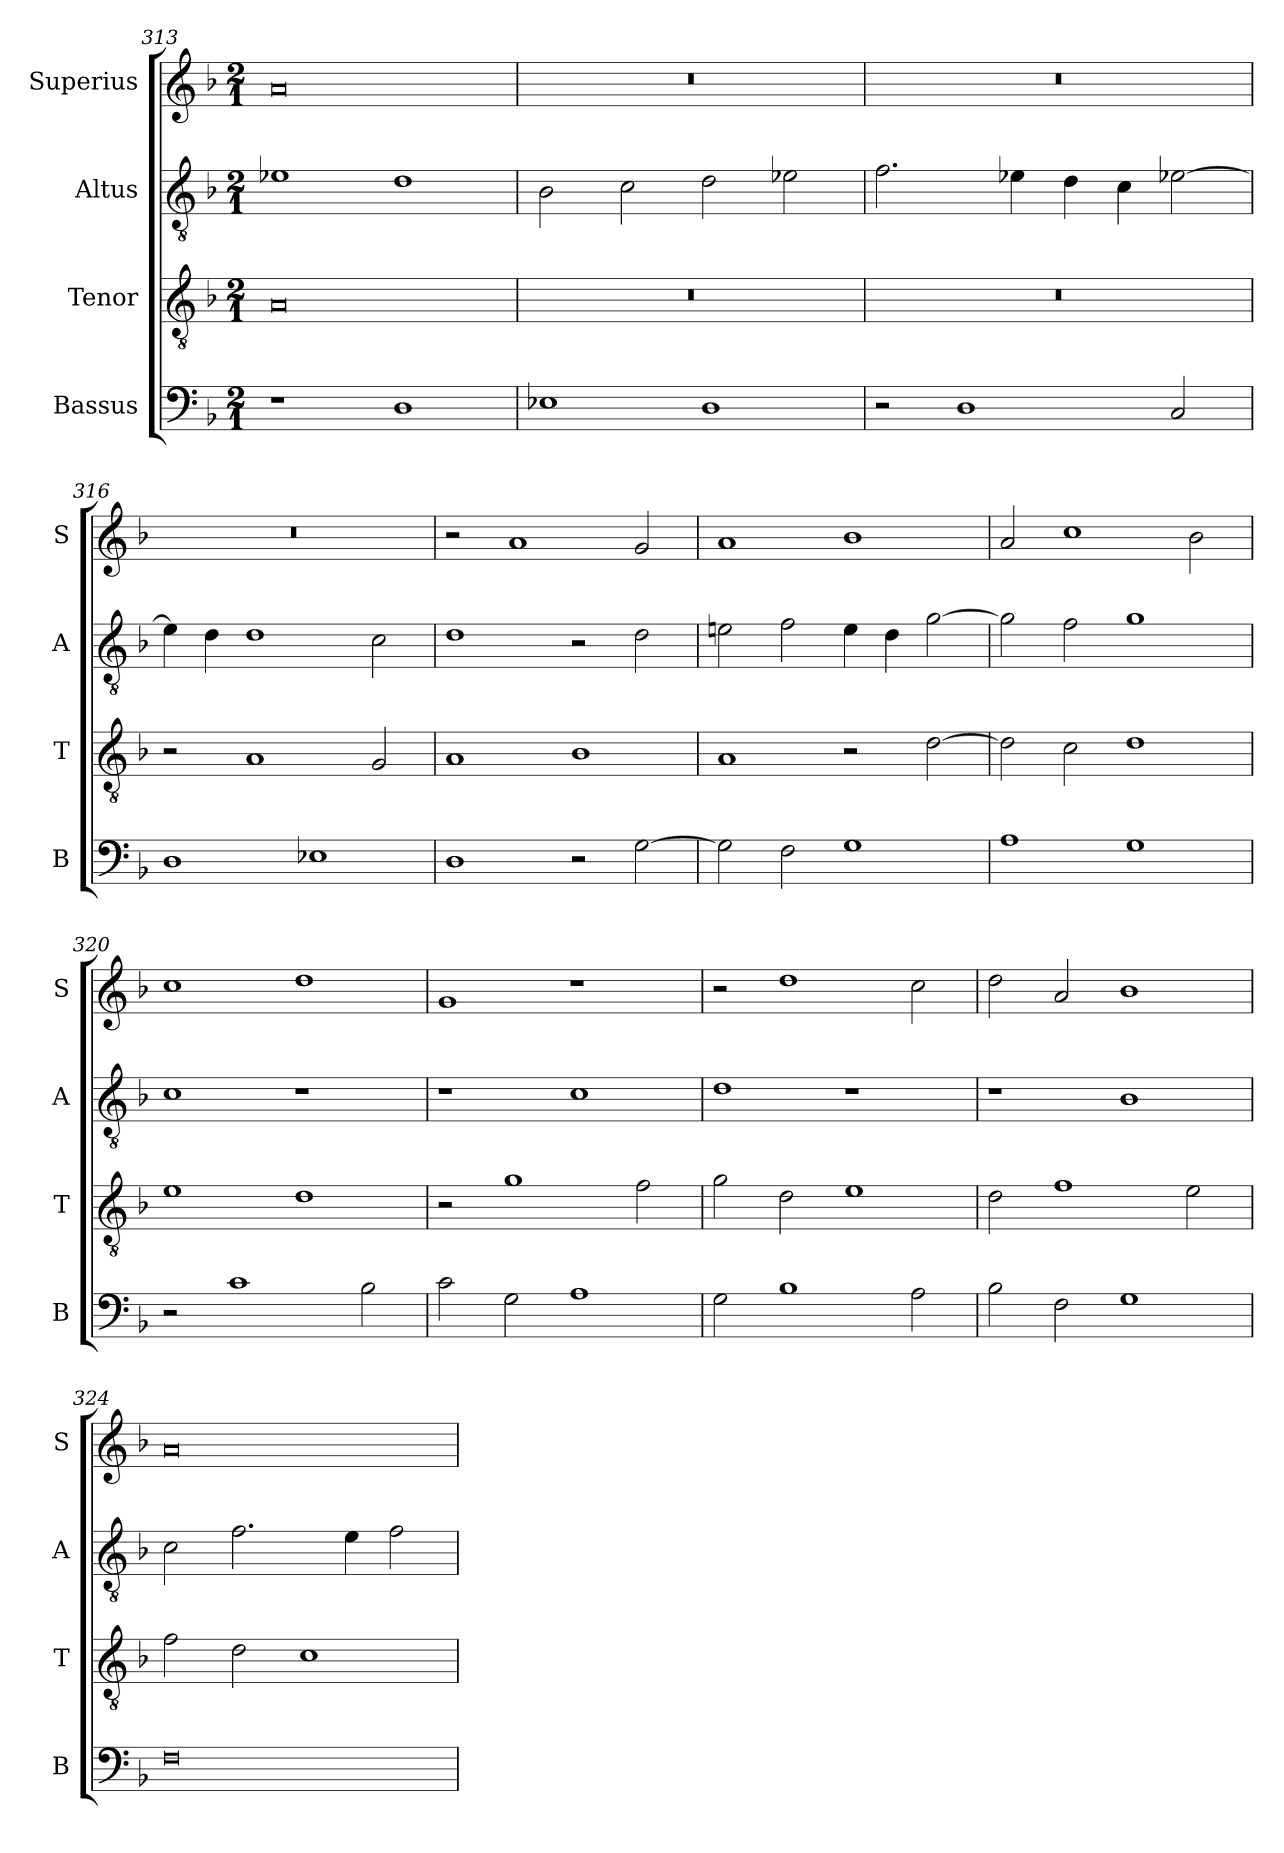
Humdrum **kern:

**kern	**kern	**kern	**kern
*part4	*part3	*part2	*part1
*staff4	*staff3	*staff2	*staff1
*I"Bassus	*I"Tenor	*I"Altus	*I"Superius
*I'B	*I'T	*I'A	*I'S
*clefF4	*clefGv2	*clefGv2	*clefG2
*k[b-]	*k[b-]	*k[b-]	*k[b-]
*M2/1	*M2/1	*M2/1	*M2/1
=313	=313	=313	=313
1r	0A	1e-X	0a
1D	.	1d	.
=314	=314	=314	=314
1E-X	0r	2B-\	0r
.	.	2c\	.
1D	.	2d\	.
.	.	2e-X\	.
=315	=315	=315	=315
2r	0r	2.f\	0r
1D	.	.	.
.	.	4e-X\	.
.	.	4d\	.
.	.	4c\	.
2C/	.	[2e-X\	.
=316	=316	=316	=316
1D	2r	4e-\]	0r
.	.	4d\	.
.	1A	1d	.
1E-X	.	.	.
.	2G/	2c\	.
=317	=317	=317	=317
1D	1A	1d	2r
.	.	.	1a
2r	1B-	2r	.
[2G\	.	2d\	2g/
=318	=318	=318	=318
2G\]	1A	2en\	1a
2F\	.	2f\	.
1G	2r	4e\	1b-
.	.	4d\	.
.	[2d\	[2g\	.
=319	=319	=319	=319
1A	2d\]	2g\]	2a/
.	2c\	2f\	1cc
1G	1d	1g	.
.	.	.	2b-\
=320	=320	=320	=320
2r	1e	1c	1cc
1c	.	.	.
.	1d	1r	1dd
2B-\	.	.	.
=321	=321	=321	=321
2c\	2r	1r	1g
2G\	1g	.	.
1A	.	1c	1r
.	2f\	.	.
=322	=322	=322	=322
2G\	2g\	1d	2r
1B-	2d\	.	1dd
.	1e	1r	.
2A\	.	.	2cc\
=323	=323	=323	=323
2B-\	2d\	1r	2dd\
2F\	1f	.	2a/
1G	.	1B-	1b-
.	2e\	.	.
=324	=324	=324	=324
0F	2f\	2c\	0a
.	2d\	2.f\	.
.	1c	.	.
.	.	4e\	.
.	.	2f\	.
=	=	=	=
*-	*-	*-	*-
